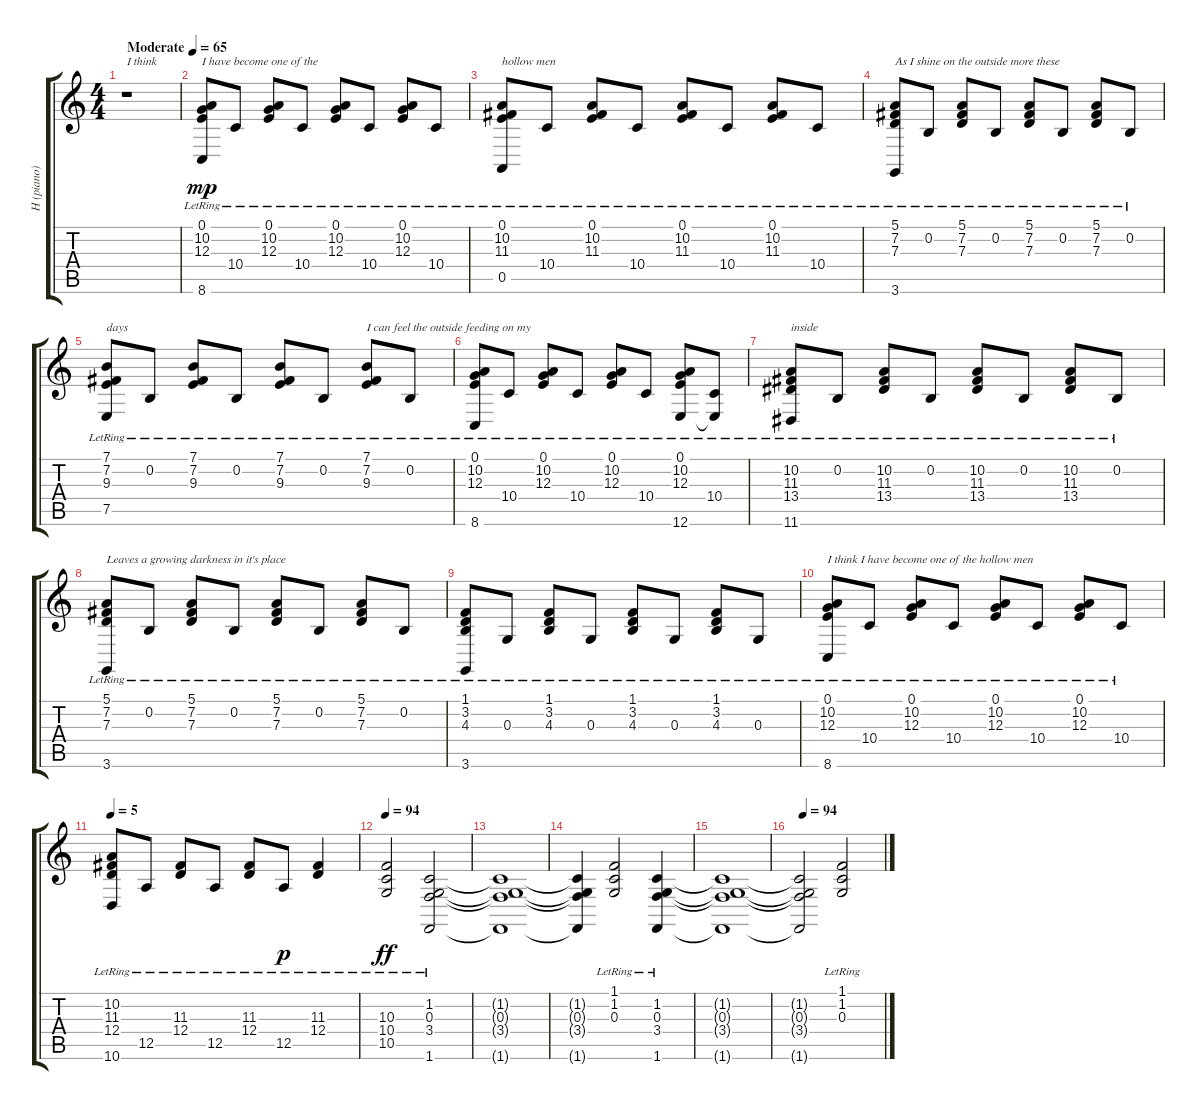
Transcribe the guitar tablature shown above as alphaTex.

\track ("H (piano)" "H (piano)") {instrument acousticgrandpiano}
\staff {score tabs}
\tuning (E4 B3 G3 D3 A2 E2) {hide}
\ts (4 4)
\tempo (65 "Moderate")
\clef g2
\ks c
r.1{txt "I think" dy mp instrument acousticgrandpiano} |
(0.1{lr} 10.2{lr} 12.3{lr} 8.6{lr}).8{txt "I have become one of the"} 10.4{lr}.8 (0.1{lr} 10.2{lr} 12.3{lr}).8 10.4{lr}.8 (0.1{lr} 10.2{lr} 12.3{lr}).8 10.4{lr}.8 (0.1{lr} 10.2{lr} 12.3{lr}).8 10.4{lr}.8 |
(0.1{lr} 10.2{lr} 11.3{lr} 0.5{lr}).8{txt "hollow men"} 10.4{lr}.8 (0.1{lr} 10.2{lr} 11.3{lr}).8 10.4{lr}.8 (0.1{lr} 10.2{lr} 11.3{lr}).8 10.4{lr}.8 (0.1{lr} 10.2{lr} 11.3{lr}).8 10.4{lr}.8 |
(5.1{lr} 7.2{lr} 7.3{lr} 3.6{lr}).8{txt "As I shine on the outside more these"} 0.2{lr}.8 (5.1{lr} 7.2{lr} 7.3{lr}).8 0.2{lr}.8 (5.1{lr} 7.2{lr} 7.3{lr}).8 0.2{lr}.8 (5.1{lr} 7.2{lr} 7.3{lr}).8 0.2{lr}.8 |
(7.1{lr} 7.2{lr} 9.3{lr} 7.5{lr}).8{txt "days"} 0.2{lr}.8 (7.1{lr} 7.2{lr} 9.3{lr}).8 0.2{lr}.8 (7.1{lr} 7.2{lr} 9.3{lr}).8 0.2{lr}.8 (7.1{lr} 7.2{lr} 9.3{lr}).8{txt "I can feel the outside feeding on my"} 0.2{lr}.8 |
(0.1{lr} 10.2{lr} 12.3{lr} 8.6{lr}).8 10.4{lr}.8 (0.1{lr} 10.2{lr} 12.3{lr}).8 10.4{lr}.8 (0.1{lr} 10.2{lr} 12.3{lr}).8 10.4{lr}.8 (0.1{lr} 10.2{lr} 12.3{lr} 12.6{lr}).8 (10.4{lr} 12.6{t}).8 |
(10.2{lr} 11.3{lr} 13.4{lr} 11.6{lr}).8{txt "inside"} 0.2{lr}.8 (10.2{lr} 11.3{lr} 13.4{lr}).8 0.2{lr}.8 (10.2{lr} 11.3{lr} 13.4{lr}).8 0.2{lr}.8 (10.2{lr} 11.3{lr} 13.4{lr}).8 0.2{lr}.8 |
(5.1{lr} 7.2{lr} 7.3{lr} 3.6{lr}).8{txt "Leaves a growing darkness in it's place"} 0.2{lr}.8 (5.1{lr} 7.2{lr} 7.3{lr}).8 0.2{lr}.8 (5.1{lr} 7.2{lr} 7.3{lr}).8 0.2{lr}.8 (5.1{lr} 7.2{lr} 7.3{lr}).8 0.2{lr}.8 |
(1.1{lr} 3.2{lr} 4.3{lr} 3.6{lr}).8 0.3{lr}.8 (1.1{lr} 3.2{lr} 4.3{lr}).8 0.3{lr}.8 (1.1{lr} 3.2{lr} 4.3{lr}).8 0.3{lr}.8 (1.1{lr} 3.2{lr} 4.3{lr}).8 0.3{lr}.8 |
(0.1{lr} 10.2{lr} 12.3{lr} 8.6{lr}).8{txt "I think I have become one of the hollow men"} 10.4{lr}.8 (0.1{lr} 10.2{lr} 12.3{lr}).8 10.4{lr}.8 (0.1{lr} 10.2{lr} 12.3{lr}).8 10.4{lr}.8 (0.1{lr} 10.2{lr} 12.3{lr}).8 10.4{lr}.8 |
\tempo 5
(10.2{lr} 11.3{lr} 12.4{lr} 10.6{lr}).8 12.5{lr}.8 (11.3{lr} 12.4{lr}).8 12.5{lr}.8 (11.3{lr} 12.4{lr}).8 12.5{lr}.8{dy p} (11.3{lr} 12.4{lr}).4 |
\tempo 94
(10.3{lr} 10.4{lr} 10.5{lr}).2{dy ff} (1.2{lr} 0.3{lr} 3.4{lr} 1.6{lr}).2 |
(1.2{t} 0.3{t} 3.4{t} 1.6{t}).1 |
(1.2{t} 0.3{t} 3.4{t} 1.6{t}).4 (1.1{lr} 1.2{lr} 0.3{lr}).2 (1.2{lr} 0.3{lr} 3.4{lr} 1.6{lr}).4 |
(1.2{t} 0.3{t} 3.4{t} 1.6{t}).1 |
\tempo 94
(1.2{t} 0.3{t} 3.4{t} 1.6{t}).2 (1.1{lr} 1.2{lr} 0.3{lr}).2
